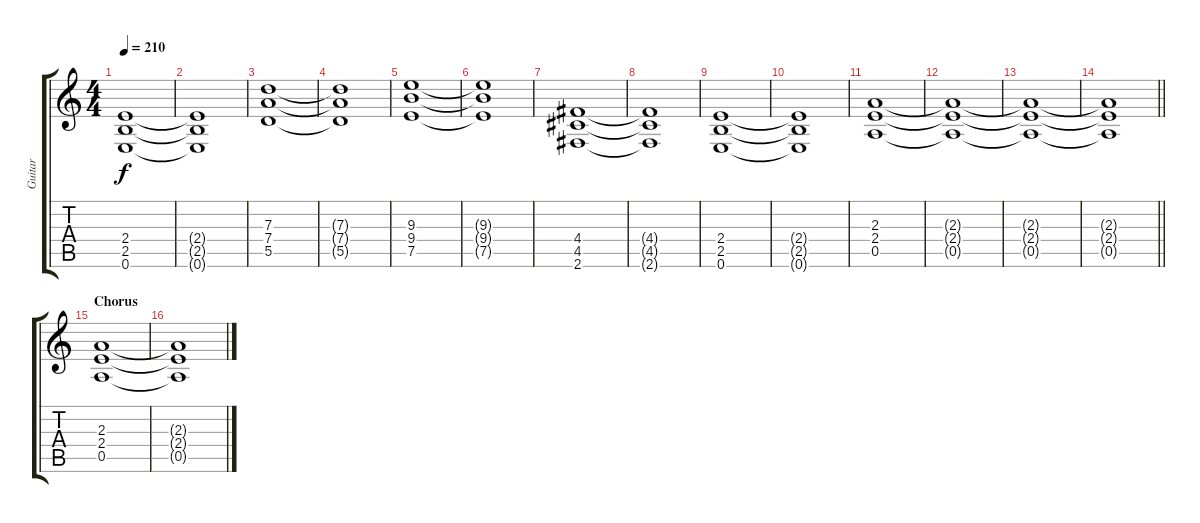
\track ("Guitar" "Guitar") {instrument distortionguitar}
\staff {score tabs}
\tuning (E4 B3 G3 D3 A2 E2) {hide}
\ts (4 4)
\tempo 210
\clef g2
\ks c
(2.4 2.5 0.6).1{dy f} |
(2.4{t} 2.5{t} 0.6{t}).1 |
(7.3 7.4 5.5).1 |
(7.3{t} 7.4{t} 5.5{t}).1 |
(9.3 9.4 7.5).1 |
(9.3{t} 9.4{t} 7.5{t}).1 |
(4.4 4.5 2.6).1 |
(4.4{t} 4.5{t} 2.6{t}).1 |
(2.4 2.5 0.6).1 |
(2.4{t} 2.5{t} 0.6{t}).1 |
(2.3 2.4 0.5).1 |
(2.3{t} 2.4{t} 0.5{t}).1 |
(2.3{t} 2.4{t} 0.5{t}).1 |
\barLineRight lightlight
(2.3{t} 2.4{t} 0.5{t}).1 |
\section ("" "Chorus")
(2.3 2.4 0.5).1 |
(2.3{t} 2.4{t} 0.5{t}).1
